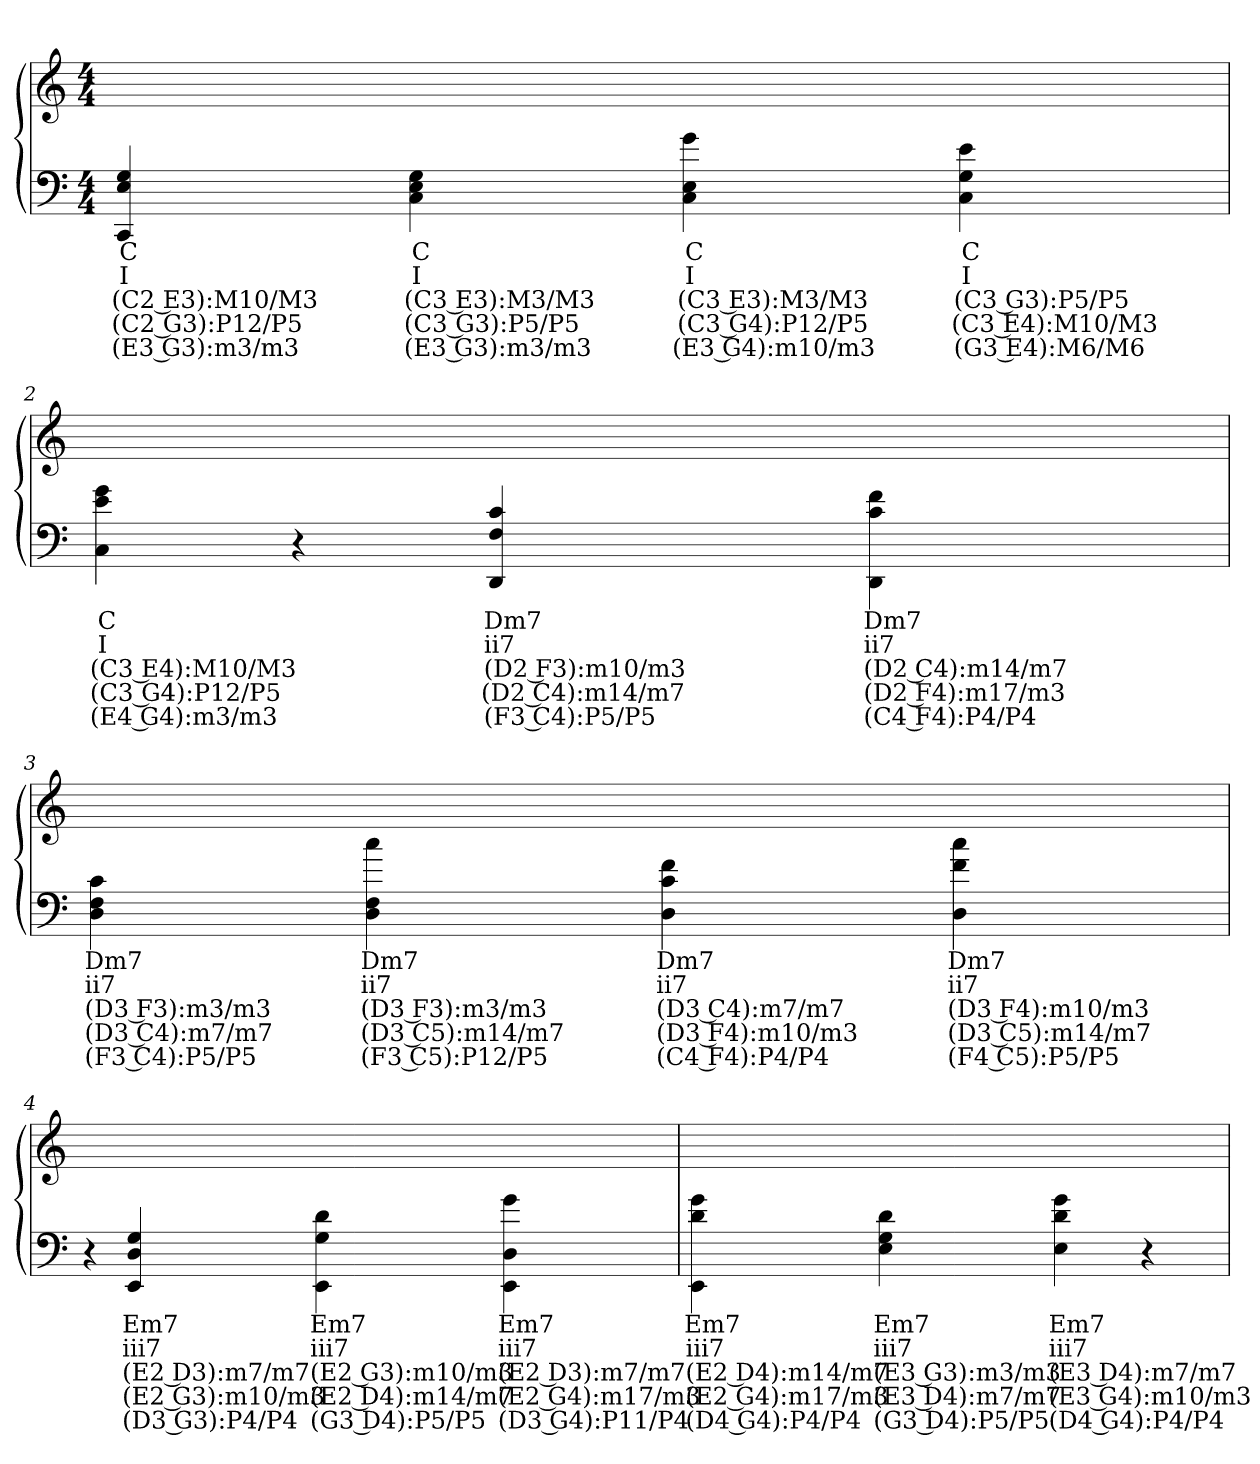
**kern	**text	**text	**text	**text	**text	**kern
*part2	*part2	*part2	*part2	*part2	*part2	*part1
*staff2	*staff2	*staff2	*staff2	*staff2	*staff2	*staff1
*clefF4	*	*	*	*	*	*clefG2
*k[]	*	*	*	*	*	*k[]
*C:	*	*	*	*	*	*C:
*M4/4	*	*	*	*	*	*M4/4
*MM60	*	*	*	*	*	*MM60
=1	=1	=1	=1	=1	=1	=1
4CC 4E 4G	C	I	(C2 E3):M10/M3	(C2 G3):P12/P5	(E3 G3):m3/m3	1ryy
4C 4E 4G	C	I	(C3 E3):M3/M3	(C3 G3):P5/P5	(E3 G3):m3/m3	.
4C 4E 4g	C	I	(C3 E3):M3/M3	(C3 G4):P12/P5	(E3 G4):m10/m3	.
4C 4G 4e	C	I	(C3 G3):P5/P5	(C3 E4):M10/M3	(G3 E4):M6/M6	.
=2	=2	=2	=2	=2	=2	=2
4C 4e 4g	C	I	(C3 E4):M10/M3	(C3 G4):P12/P5	(E4 G4):m3/m3	1ryy
4r	.	.	.	.	.	.
4DD 4F 4c	Dm7	ii7	(D2 F3):m10/m3	(D2 C4):m14/m7	(F3 C4):P5/P5	.
4DD 4c 4f	Dm7	ii7	(D2 C4):m14/m7	(D2 F4):m17/m3	(C4 F4):P4/P4	.
=3	=3	=3	=3	=3	=3	=3
4D 4F 4c	Dm7	ii7	(D3 F3):m3/m3	(D3 C4):m7/m7	(F3 C4):P5/P5	1ryy
4D 4F 4cc	Dm7	ii7	(D3 F3):m3/m3	(D3 C5):m14/m7	(F3 C5):P12/P5	.
4D 4c 4f	Dm7	ii7	(D3 C4):m7/m7	(D3 F4):m10/m3	(C4 F4):P4/P4	.
4D 4f 4cc	Dm7	ii7	(D3 F4):m10/m3	(D3 C5):m14/m7	(F4 C5):P5/P5	.
=4	=4	=4	=4	=4	=4	=4
4r	.	.	.	.	.	1ryy
4EE 4D 4G	Em7	iii7	(E2 D3):m7/m7	(E2 G3):m10/m3	(D3 G3):P4/P4	.
4EE 4G 4d	Em7	iii7	(E2 G3):m10/m3	(E2 D4):m14/m7	(G3 D4):P5/P5	.
4EE 4D 4g	Em7	iii7	(E2 D3):m7/m7	(E2 G4):m17/m3	(D3 G4):P11/P4	.
=5	=5	=5	=5	=5	=5	=5
4EE 4d 4g	Em7	iii7	(E2 D4):m14/m7	(E2 G4):m17/m3	(D4 G4):P4/P4	1ryy
4E 4G 4d	Em7	iii7	(E3 G3):m3/m3	(E3 D4):m7/m7	(G3 D4):P5/P5	.
4E 4d 4g	Em7	iii7	(E3 D4):m7/m7	(E3 G4):m10/m3	(D4 G4):P4/P4	.
4r	.	.	.	.	.	.
=	=	=	=	=	=	=
*-	*-	*-	*-	*-	*-	*-
